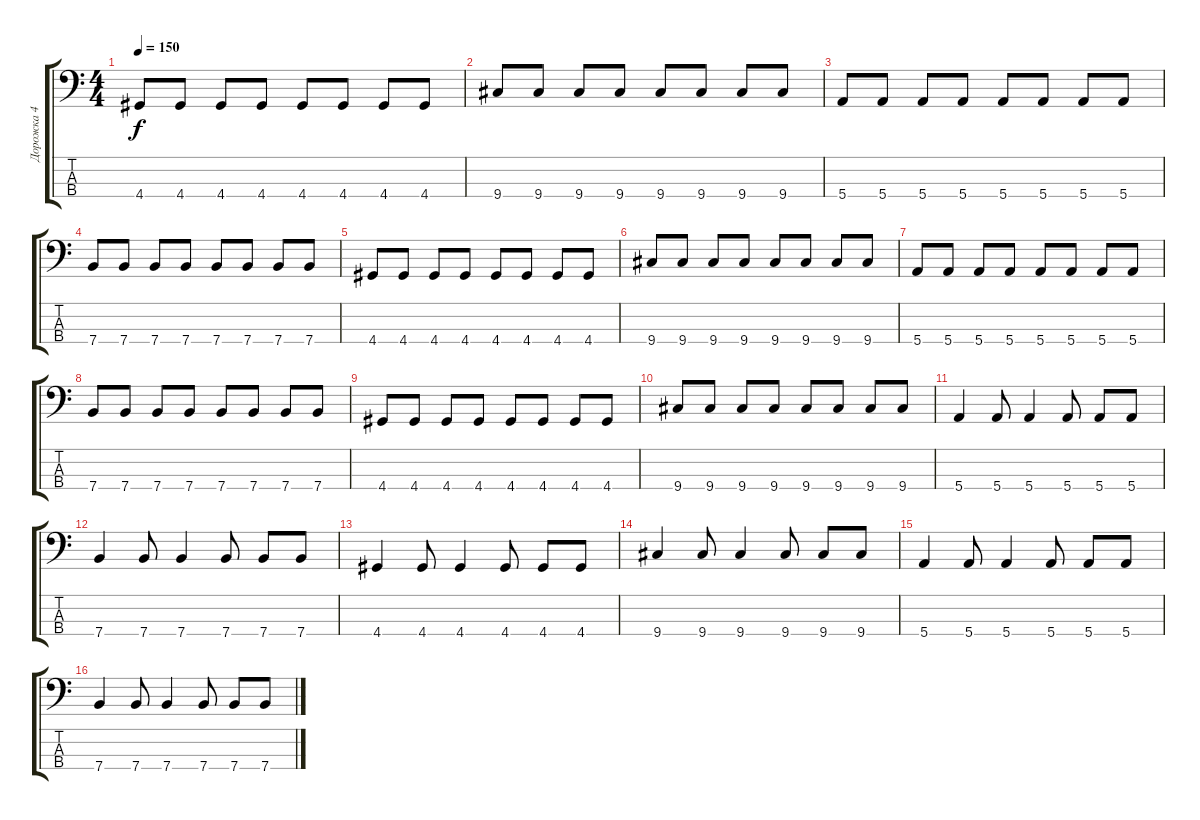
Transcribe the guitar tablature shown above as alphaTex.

\track ("Дорожка 4" "Дорожка 4") {instrument electricbassfinger}
\staff {score tabs}
\tuning (G2 D2 A1 E1) {hide}
\ts (4 4)
\tempo 150
\clef f4
\ks c
4.4.8{dy f} 4.4.8 4.4.8 4.4.8 4.4.8 4.4.8 4.4.8 4.4.8 |
9.4.8 9.4.8 9.4.8 9.4.8 9.4.8 9.4.8 9.4.8 9.4.8 |
5.4.8 5.4.8 5.4.8 5.4.8 5.4.8 5.4.8 5.4.8 5.4.8 |
7.4.8 7.4.8 7.4.8 7.4.8 7.4.8 7.4.8 7.4.8 7.4.8 |
4.4.8 4.4.8 4.4.8 4.4.8 4.4.8 4.4.8 4.4.8 4.4.8 |
9.4.8 9.4.8 9.4.8 9.4.8 9.4.8 9.4.8 9.4.8 9.4.8 |
5.4.8 5.4.8 5.4.8 5.4.8 5.4.8 5.4.8 5.4.8 5.4.8 |
7.4.8 7.4.8 7.4.8 7.4.8 7.4.8 7.4.8 7.4.8 7.4.8 |
4.4.8 4.4.8 4.4.8 4.4.8 4.4.8 4.4.8 4.4.8 4.4.8 |
9.4.8 9.4.8 9.4.8 9.4.8 9.4.8 9.4.8 9.4.8 9.4.8 |
5.4.4 5.4.8 5.4.4 5.4.8 5.4.8 5.4.8 |
7.4.4 7.4.8 7.4.4 7.4.8 7.4.8 7.4.8 |
4.4.4 4.4.8 4.4.4 4.4.8 4.4.8 4.4.8 |
9.4.4 9.4.8 9.4.4 9.4.8 9.4.8 9.4.8 |
5.4.4 5.4.8 5.4.4 5.4.8 5.4.8 5.4.8 |
7.4.4 7.4.8 7.4.4 7.4.8 7.4.8 7.4.8
